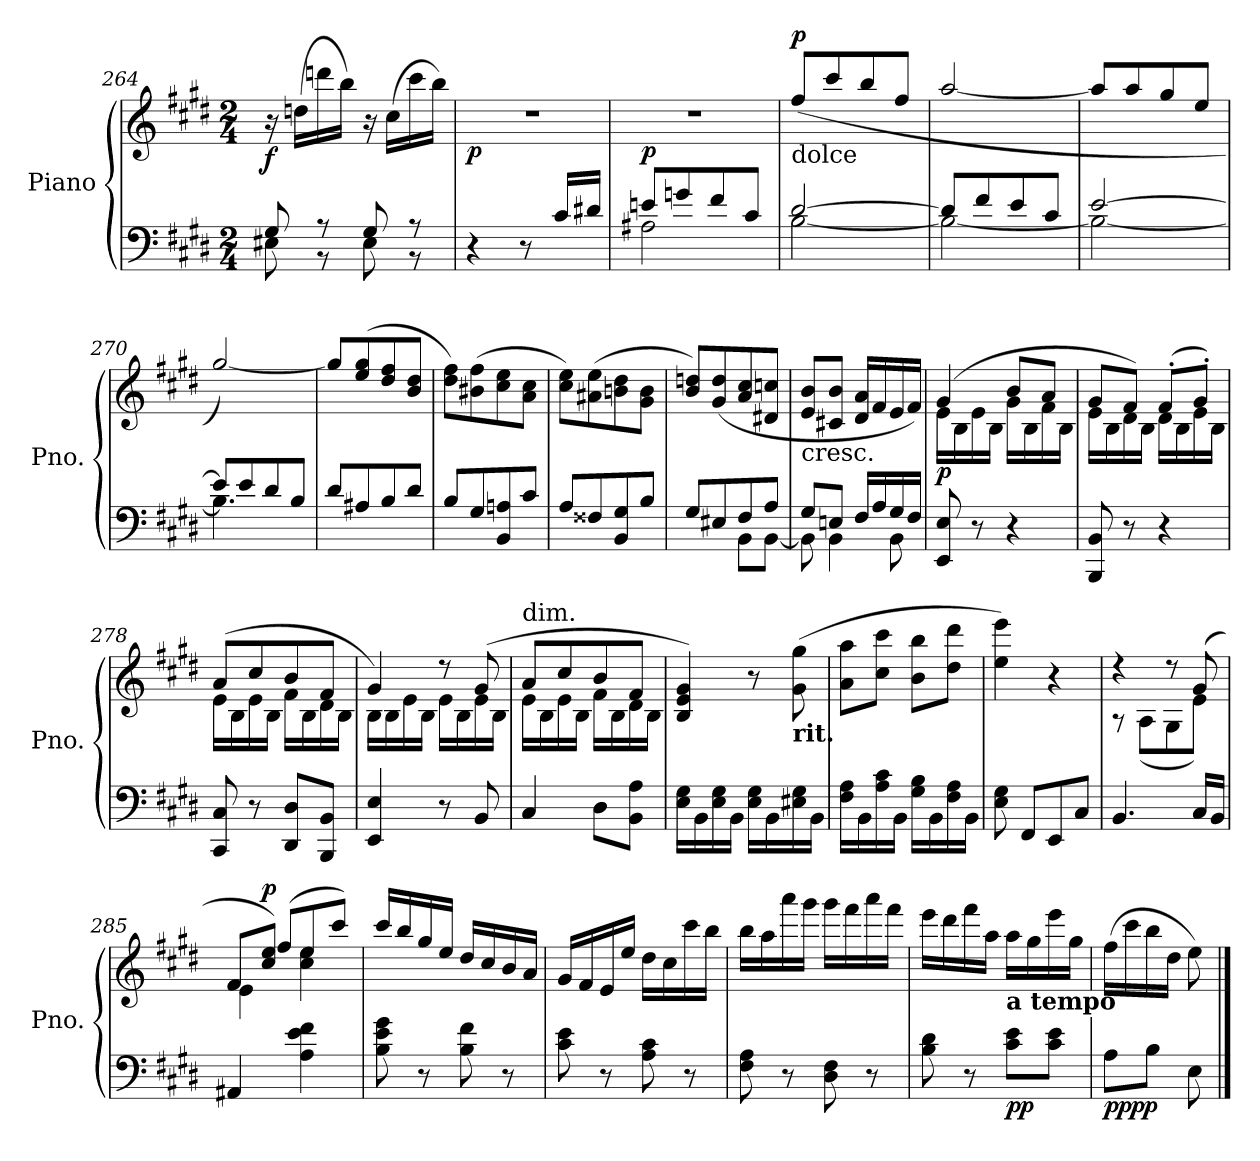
**kern	**kern	**dynam
*part1	*part1	*part1
*staff2	*staff1	*staff1/2
*I"Piano	*	*
*I'Pno.	*	*
*clefF4	*clefG2	*
*k[f#c#g#d#]	*k[f#c#g#d#]	*
*E:	*E:	*
*M2/4	*M2/4	*
=264	=264	=264
*^	*	*
!	!	!	!LO:DY:b
8G#/	8E#X\	16r	f
.	.	(>16ddn\LL	.
8r	8r	16dddn\	.
.	.	16bb\JJ)	.
8G#/	8E#\	16r	.
.	.	(>16cc#\LL	.
8r	8r	16ccc#\	.
.	.	16bb\JJ)	.
*v	*v	*	*
!!LO:LB:g=z
=265	=265	=265
!	!	!LO:DY:b
4r	2r	p
8r	.	.
16c#/LL	.	.
16d#X/JJ	.	.
=266	=266	=266
*^	*	*
!	!	!	!LO:DY:a=2
8en/L	2A#X\	2r	p
8gn/	.	.	.
8f#/	.	.	.
8c#/J	.	.	.
=267	=267	=267	=267
!	!	!LO:TX:b:t=dolce	!
!	!	!	!LO:DY:a
[2d#/	[2B\	(>8ff#/L	p
.	.	8ccc#/	.
.	.	8bb/	.
.	.	8ff#/J	.
=268	=268	=268	=268
8d#/L]	2B\_	[2aa/	.
8f#/	.	.	.
8e/	.	.	.
8c#/J	.	.	.
=269	=269	=269	=269
[2e/	2B\_	8aa/L]	.
.	.	8aa/	.
.	.	8gg#/	.
.	.	8ee/J	.
=270	=270	=270	=270
8e/L]	4.B\]	[2gg#/)	.
8e/	.	.	.
8d#/	.	.	.
8B/J	8ryy	.	.
*v	*v	*	*
=271	=271	=271
8d#/L	8gg#/L]	.
8A#X/	(<8ee/ 8gg#/	.
8B/	8dd#/ 8ff#/	.
8d#/J	8b/ 8dd#/J	.
=272	=272	=272
8B/L	8dd#\ 8ff#\L)	.
8G#/	(>8b#X\ 8ff#\	.
8BB/ 8An/	8cc#\ 8ee\	.
8c#/J	8a\ 8cc#\J	.
!!LO:LB:g=z
=273	=273	=273
8A/L	8cc#\ 8ee\L)	.
8F##X/	(>8a#X\ 8ee\	.
8BB/ 8G#/	8bn\ 8dd#\	.
8B/J	8g#\ 8b\J	.
=274	=274	=274
*^	*	*
8G#/L	4ryy	8b/ 8ddn/L)	.
8E#X/	.	(>8g#/ 8dd/	.
8F#/	8BB\L	8a/ 8cc#/	.
8A/J	[8BB\J	8d#X/ 8ccn/J	.
=275	=275	=275	=275
!	!	!LO:TX:b:t=cresc.	!
8G#/L	8BB\]	8e/ 8b/L	.
8En/J	4BB\	8c#X/ 8b/J	.
16F#/LL	.	16d#/ 16a/LL	.
16A/	.	16f#/	.
16G#/	8BB\	16e/	.
16F#/JJ	.	16f#/JJ)	.
*v	*v	*	*
=276	=276	=276
*	*^	*
!	!	!	!LO:DY:b
8EE/ 8E/	(>4g#/	16e\LL	p
.	.	16B\	.
8r	.	16e\	.
.	.	16B\JJ	.
4r	8b/L	16g#\LL	.
.	.	16B\	.
.	8a/J	16f#\	.
.	.	16B\JJ	.
=277	=277	=277	=277
8BBB/ 8BB/	8g#/L	16e\LL	.
.	.	16B\	.
8r	8f#/J)	16d#\	.
.	.	16B\JJ	.
4r	(>8f#'/L	16d#\LL	.
.	.	16B\	.
.	8g#'/J)	16e\	.
.	.	16B\JJ	.
=278	=278	=278	=278
8CC#/ 8C#/	(>8a/L	16e\LL	.
.	.	16B\	.
8r	8cc#/	16e\	.
.	.	16B\JJ	.
8DD#/ 8D#/L	8b/	16f#\LL	.
.	.	16B\	.
8BBB/ 8BB/J	8f#/J	16d#\	.
.	.	16B\JJ	.
!!LO:LB:g=z	!!
=279	=279	=279	=279
4EE/ 4E/	4g#/)	16B\LL	.
.	.	16B\	.
.	.	16e\	.
.	.	16B\JJ	.
8r	8r	16e\LL	.
.	.	16B\	.
8BB/	(>8g#/	16e\	.
.	.	16B\JJ	.
=280	=280	=280	=280
!	!LO:TX:a:t=dim.	!	!
4C#/	8a/L	16e\LL	.
.	.	16B\	.
.	8cc#/	16e\	.
.	.	16B\JJ	.
8D#\L	8b/	16f#\LL	.
.	.	16B\	.
8BB\ 8A\J	8f#/J	16d#\	.
.	.	16B\JJ	.
*	*v	*v	*
=281	=281	=281
16E\ 16G#\LL	4B/ 4e/ 4g#/)	.
16BB\	.	.
16E\ 16G#\	.	.
16BB\JJ	.	.
16E\ 16G#\LL	8r	.
16BB\	.	.
!	!LO:TX:b:B:t=rit.	!
16E#X\ 16G#\	(>8g#\ 8gg#\	.
16BB\JJ	.	.
=282	=282	=282
16F#\ 16A\LL	8a\ 8aa\L	.
16BB\	.	.
16A\ 16c#\	8cc#\ 8ccc#\J	.
16BB\JJ	.	.
16G#\ 16B\LL	8b\ 8bb\L	.
16BB\	.	.
16F#\ 16A\	8dd#\ 8ddd#\J	.
16BB\JJ	.	.
=283	=283	=283
8E\ 8G#\	4ee\ 4eee\)	.
8FF#/L	.	.
8EE/	4r	.
8C#/J	.	.
=284	=284	=284
*	*^	*
4.BB/	4rdd	8r	.
.	.	(<8A\L	.
.	8rdd	8G#\	.
16C#/LL	(>8g#/	8e\J)	.
16BB/JJ	.	.	.
!!LO:LB:g=z
=285	=285	=285	=285
*	*	*^	*
4AA#X/	8f#/L	4e\	8ryy	.
!	!	!	!	!LO:DY:a
.	8cc#/ 8ee/J)	.	(>8ff#/L	p
4A\ 4e\ 4f#\	4cc#\ 4ee\	4ryy	8ee/	.
.	.	.	8ccc#/J)	.
=286	=286	=286	=286	=286
!	!LO:TX:b:B:t=accel.	!	!	!
!	!LO:TX:b:t=cresc.	!	!	!
*	*v	*v	*v	*
8B\ 8e\ 8g#\	16ccc#/LL	.
.	16bb/	.
8r	16gg#/	.
.	16ee/JJ	.
8B\ 8f#\	16dd#/LL	.
.	16cc#/	.
8r	16b/	.
.	16a/JJ	.
=287	=287	=287
8c#\ 8e\	16g#/LL	.
.	16f#/	.
8r	16e/	.
.	16ee/JJ	.
8A\ 8c#\	16dd#\LL	.
.	16cc#\	.
8r	16ccc#\	.
.	16bb\JJ	.
=288	=288	=288
8F#\ 8A\	16bb\LL	.
.	16aa\	.
8r	16aaa\	.
.	16ggg#\JJ	.
8D#\ 8F#\	16ggg#\LL	.
.	16fff#\	.
8r	16aaa\	.
.	16fff#\JJ	.
=289	=289	=289
8B\ 8d#\	16eee\LL	.
.	16ddd#\	.
8r	16fff#\	.
.	16aa\JJ	.
!	!LO:TX:b:B:t=a tempo	!
!	!	!LO:DY:b=2
!	!	!LO:DY:n=1:b
8c#\ 8e\L	16aa\LL	p p
.	16gg#\	.
8c#\ 8e\J	16eee\	.
.	16gg#\JJ	.
!!LO:PB:g=z
=290	=290	=290
!	!	!LO:DY:b=2
!	!	!LO:DY:n=1:b
8A\L	(>16ff#\LL	pp pp
.	16ccc#\	.
8B\J	16bb\	.
.	16dd#\JJ	.
8E\	8ee\)	.
==	==	==
*-	*-	*-
